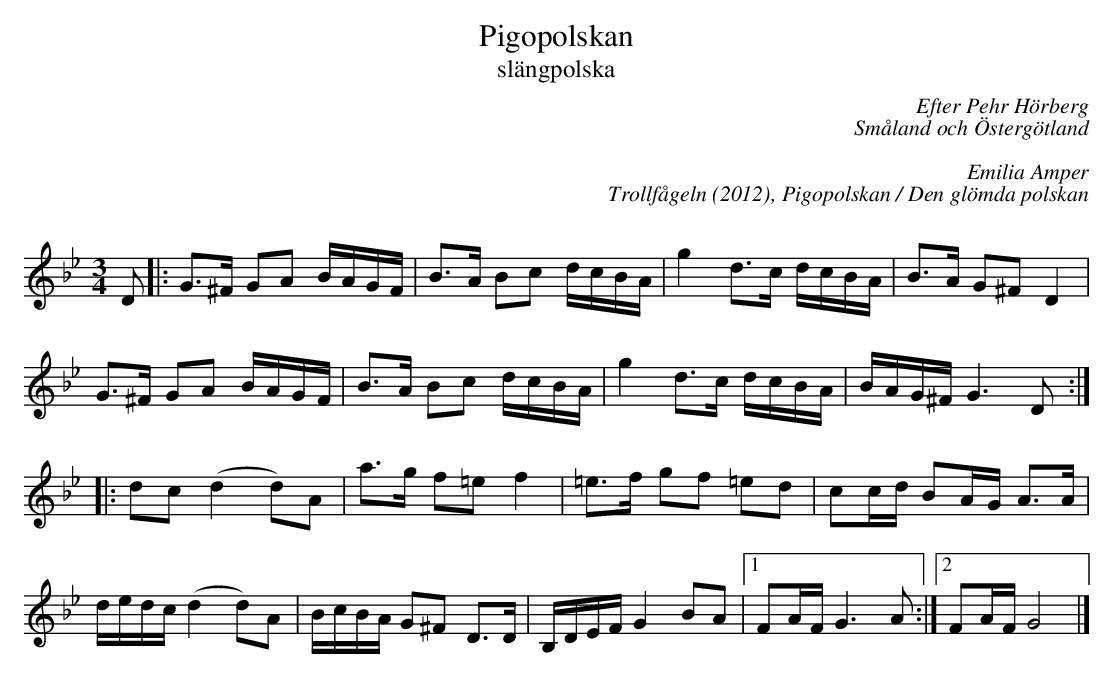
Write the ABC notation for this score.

X:1
Q: 86
T: Pigopolskan
T: slängpolska
C: Efter Pehr Hörberg
C: Småland och Östergötland
C:
C: Emilia Amper
C: Trollfågeln (2012), Pigopolskan / Den glömda polskan
M: 3/4
L: 1/8
K: Gm
D |: G3/^F/ GA B/A/G/F/ | B3/A/ Bc d/c/B/A/ | g2 d3/c/ d/c/B/A/ | B3/A/ G^F D2 |
G3/^F/ GA B/A/G/F/ | B3/A/ Bc d/c/B/A/ | g2 d3/c/ d/c/B/A/ | B/A/G/^F/ G3 D :|
|: dc (d2 d)A | a3/g/ f=e f2 | =e3/f/ gf =ed | cc/d/ BA/G/ A3/A/ |
d/e/d/c/ (d2 d)A | B/c/B/A/ G^F D3/D/ | B,/D/E/F/ G2 BA |[1 FA/F/ G3 A :|[2 FA/F/ G4 |]
